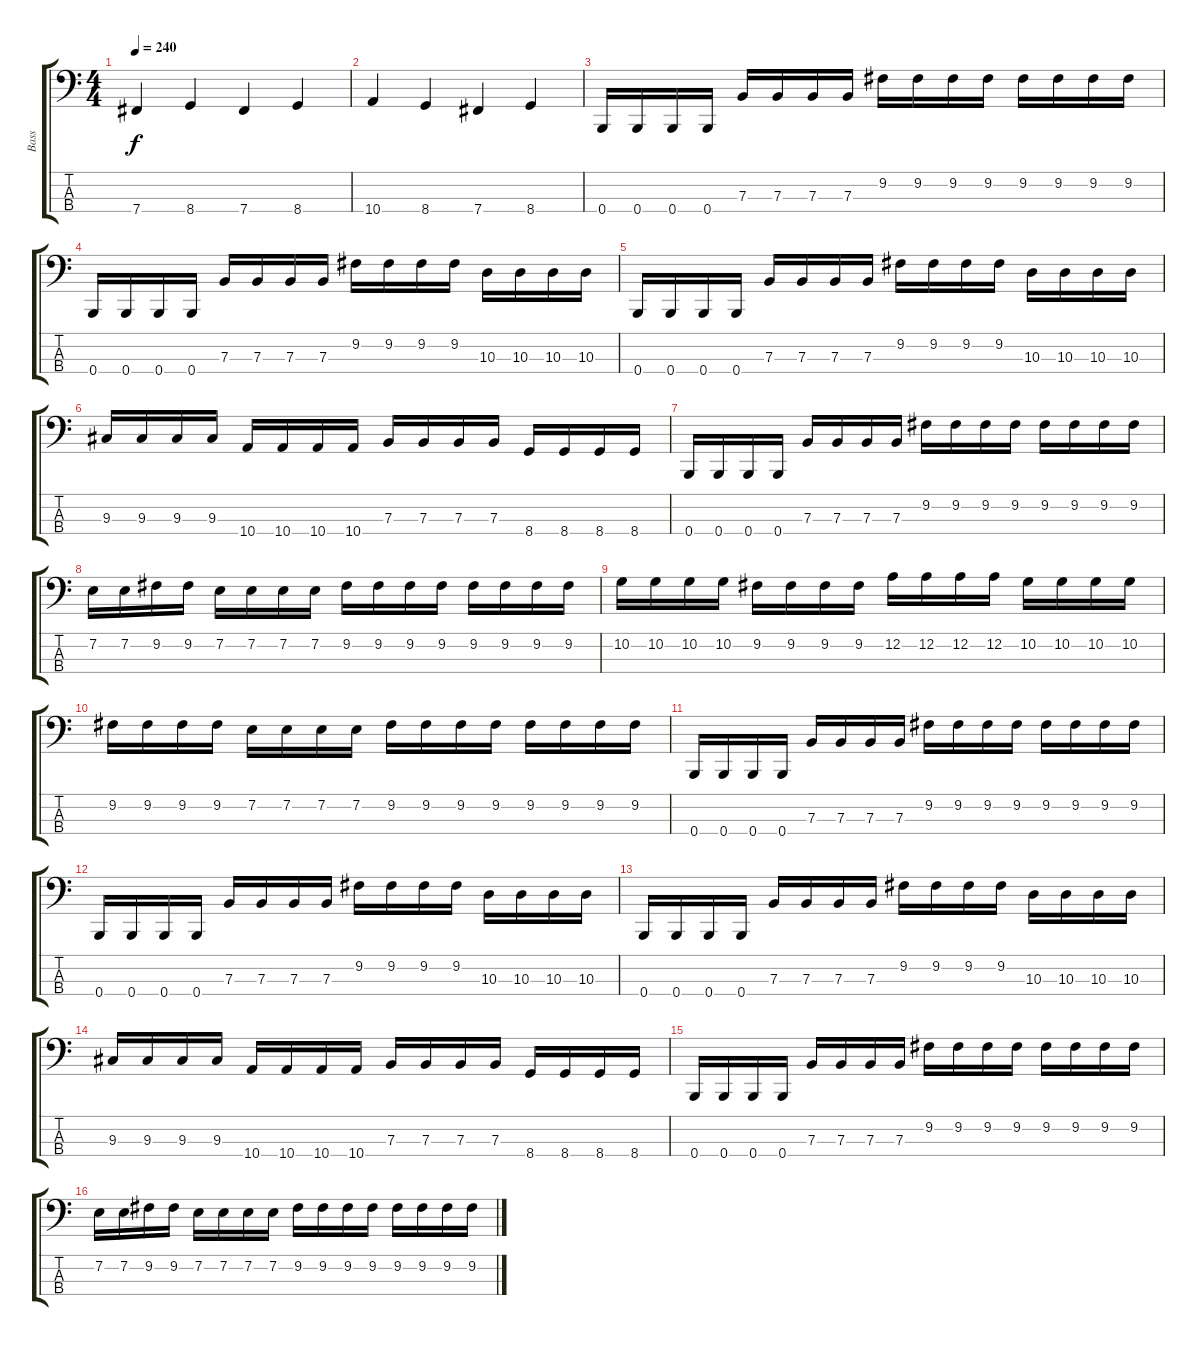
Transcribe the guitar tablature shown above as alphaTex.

\track ("Bass" "Bass") {instrument electricbasspick}
\staff {score tabs}
\tuning (D2 A1 E1 B0) {hide}
\ts (4 4)
\tempo 240
\clef f4
\ks c
7.4.4{dy f} 8.4.4 7.4.4 8.4.4 |
10.4.4 8.4.4 7.4.4 8.4.4 |
0.4.16 0.4.16 0.4.16 0.4.16 7.3.16 7.3.16 7.3.16 7.3.16 9.2.16 9.2.16 9.2.16 9.2.16 9.2.16 9.2.16 9.2.16 9.2.16 |
0.4.16 0.4.16 0.4.16 0.4.16 7.3.16 7.3.16 7.3.16 7.3.16 9.2.16 9.2.16 9.2.16 9.2.16 10.3.16 10.3.16 10.3.16 10.3.16 |
0.4.16 0.4.16 0.4.16 0.4.16 7.3.16 7.3.16 7.3.16 7.3.16 9.2.16 9.2.16 9.2.16 9.2.16 10.3.16 10.3.16 10.3.16 10.3.16 |
9.3.16 9.3.16 9.3.16 9.3.16 10.4.16 10.4.16 10.4.16 10.4.16 7.3.16 7.3.16 7.3.16 7.3.16 8.4.16 8.4.16 8.4.16 8.4.16 |
0.4.16 0.4.16 0.4.16 0.4.16 7.3.16 7.3.16 7.3.16 7.3.16 9.2.16 9.2.16 9.2.16 9.2.16 9.2.16 9.2.16 9.2.16 9.2.16 |
7.2.16 7.2.16 9.2.16 9.2.16 7.2.16 7.2.16 7.2.16 7.2.16 9.2.16 9.2.16 9.2.16 9.2.16 9.2.16 9.2.16 9.2.16 9.2.16 |
10.2.16 10.2.16 10.2.16 10.2.16 9.2.16 9.2.16 9.2.16 9.2.16 12.2.16 12.2.16 12.2.16 12.2.16 10.2.16 10.2.16 10.2.16 10.2.16 |
9.2.16 9.2.16 9.2.16 9.2.16 7.2.16 7.2.16 7.2.16 7.2.16 9.2.16 9.2.16 9.2.16 9.2.16 9.2.16 9.2.16 9.2.16 9.2.16 |
0.4.16 0.4.16 0.4.16 0.4.16 7.3.16 7.3.16 7.3.16 7.3.16 9.2.16 9.2.16 9.2.16 9.2.16 9.2.16 9.2.16 9.2.16 9.2.16 |
0.4.16 0.4.16 0.4.16 0.4.16 7.3.16 7.3.16 7.3.16 7.3.16 9.2.16 9.2.16 9.2.16 9.2.16 10.3.16 10.3.16 10.3.16 10.3.16 |
0.4.16 0.4.16 0.4.16 0.4.16 7.3.16 7.3.16 7.3.16 7.3.16 9.2.16 9.2.16 9.2.16 9.2.16 10.3.16 10.3.16 10.3.16 10.3.16 |
9.3.16 9.3.16 9.3.16 9.3.16 10.4.16 10.4.16 10.4.16 10.4.16 7.3.16 7.3.16 7.3.16 7.3.16 8.4.16 8.4.16 8.4.16 8.4.16 |
0.4.16 0.4.16 0.4.16 0.4.16 7.3.16 7.3.16 7.3.16 7.3.16 9.2.16 9.2.16 9.2.16 9.2.16 9.2.16 9.2.16 9.2.16 9.2.16 |
7.2.16 7.2.16 9.2.16 9.2.16 7.2.16 7.2.16 7.2.16 7.2.16 9.2.16 9.2.16 9.2.16 9.2.16 9.2.16 9.2.16 9.2.16 9.2.16
